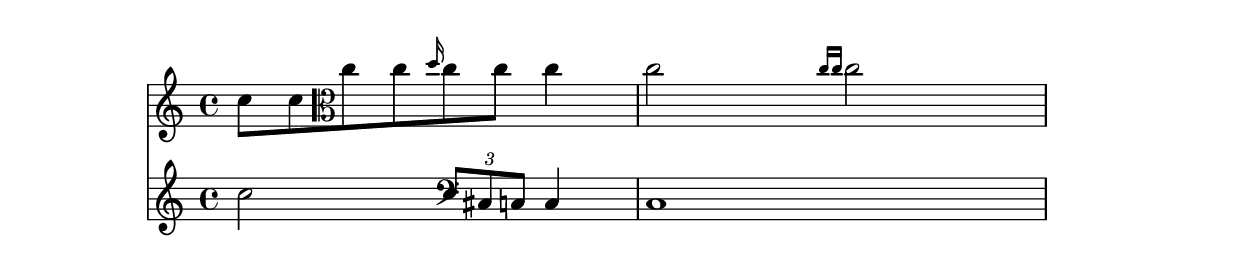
%% Do not edit this file; it is auto-generated from LSR http://lsr.dsi.unimi.it
%% This file is in the public domain.
\version "2.11.55"

\header {
  lsrtags = "tweaks-and-overrides, spacing"

  texidoc = "
If @code{strict-note-spacing} is set spacing of notes is not influenced
by bars or clefs within a system. Rather, they are placed just before
the note that occurs at the same time. This may cause collisions. 

"
  doctitle = "Proportional strict notespacing"
} % begin verbatim
\paper {
  ragged-right = ##t
}

\relative c'' <<
  \override Score.SpacingSpanner #'strict-note-spacing = ##t 
  \set Score.proportionalNotationDuration = #(ly:make-moment 1 16)
  \new Staff {
    c8[ c \clef alto c c \grace { d16 } c8 c] c4
    c2 \grace { c16[ c16] } c2
  }
  \new Staff {
    c2 \times 2/3 { c8 \clef bass cis,, c } c4
    c1
  }
>>
